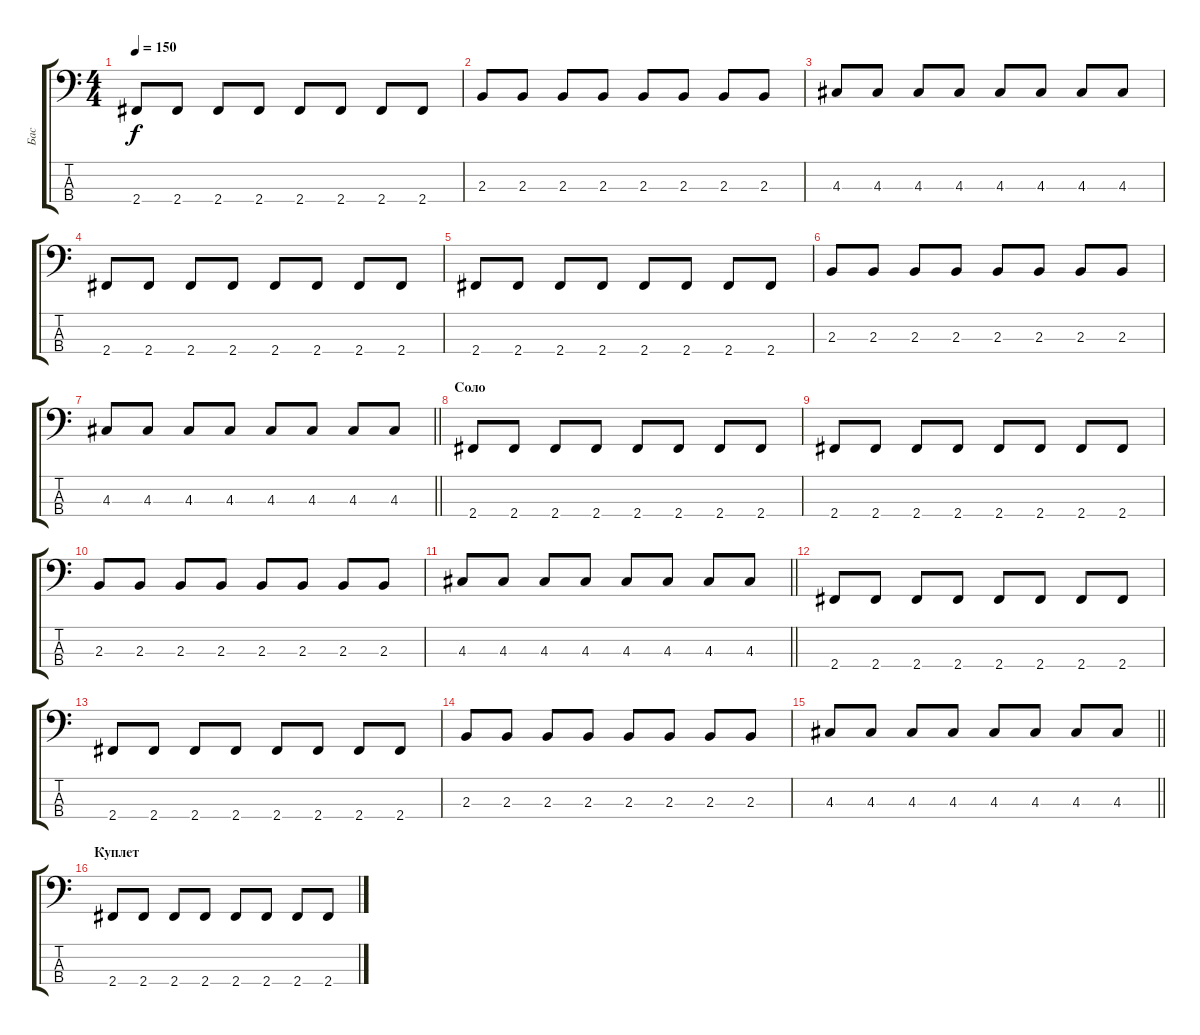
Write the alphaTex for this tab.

\track ("Бас" "Бас") {instrument electricbassfinger}
\staff {score tabs}
\tuning (G2 D2 A1 E1) {hide}
\ts (4 4)
\tempo 150
\clef f4
\ks c
2.4.8{dy f} 2.4.8 2.4.8 2.4.8 2.4.8 2.4.8 2.4.8 2.4.8 |
2.3.8 2.3.8 2.3.8 2.3.8 2.3.8 2.3.8 2.3.8 2.3.8 |
4.3.8 4.3.8 4.3.8 4.3.8 4.3.8 4.3.8 4.3.8 4.3.8 |
2.4.8 2.4.8 2.4.8 2.4.8 2.4.8 2.4.8 2.4.8 2.4.8 |
2.4.8 2.4.8 2.4.8 2.4.8 2.4.8 2.4.8 2.4.8 2.4.8 |
2.3.8 2.3.8 2.3.8 2.3.8 2.3.8 2.3.8 2.3.8 2.3.8 |
\barLineRight lightlight
4.3.8 4.3.8 4.3.8 4.3.8 4.3.8 4.3.8 4.3.8 4.3.8 |
\section ("" "Соло")
2.4.8 2.4.8 2.4.8 2.4.8 2.4.8 2.4.8 2.4.8 2.4.8 |
2.4.8 2.4.8 2.4.8 2.4.8 2.4.8 2.4.8 2.4.8 2.4.8 |
2.3.8 2.3.8 2.3.8 2.3.8 2.3.8 2.3.8 2.3.8 2.3.8 |
\barLineRight lightlight
4.3.8 4.3.8 4.3.8 4.3.8 4.3.8 4.3.8 4.3.8 4.3.8 |
2.4.8 2.4.8 2.4.8 2.4.8 2.4.8 2.4.8 2.4.8 2.4.8 |
2.4.8 2.4.8 2.4.8 2.4.8 2.4.8 2.4.8 2.4.8 2.4.8 |
2.3.8 2.3.8 2.3.8 2.3.8 2.3.8 2.3.8 2.3.8 2.3.8 |
\barLineRight lightlight
4.3.8 4.3.8 4.3.8 4.3.8 4.3.8 4.3.8 4.3.8 4.3.8 |
\section ("" "Куплет")
2.4.8 2.4.8 2.4.8 2.4.8 2.4.8 2.4.8 2.4.8 2.4.8
